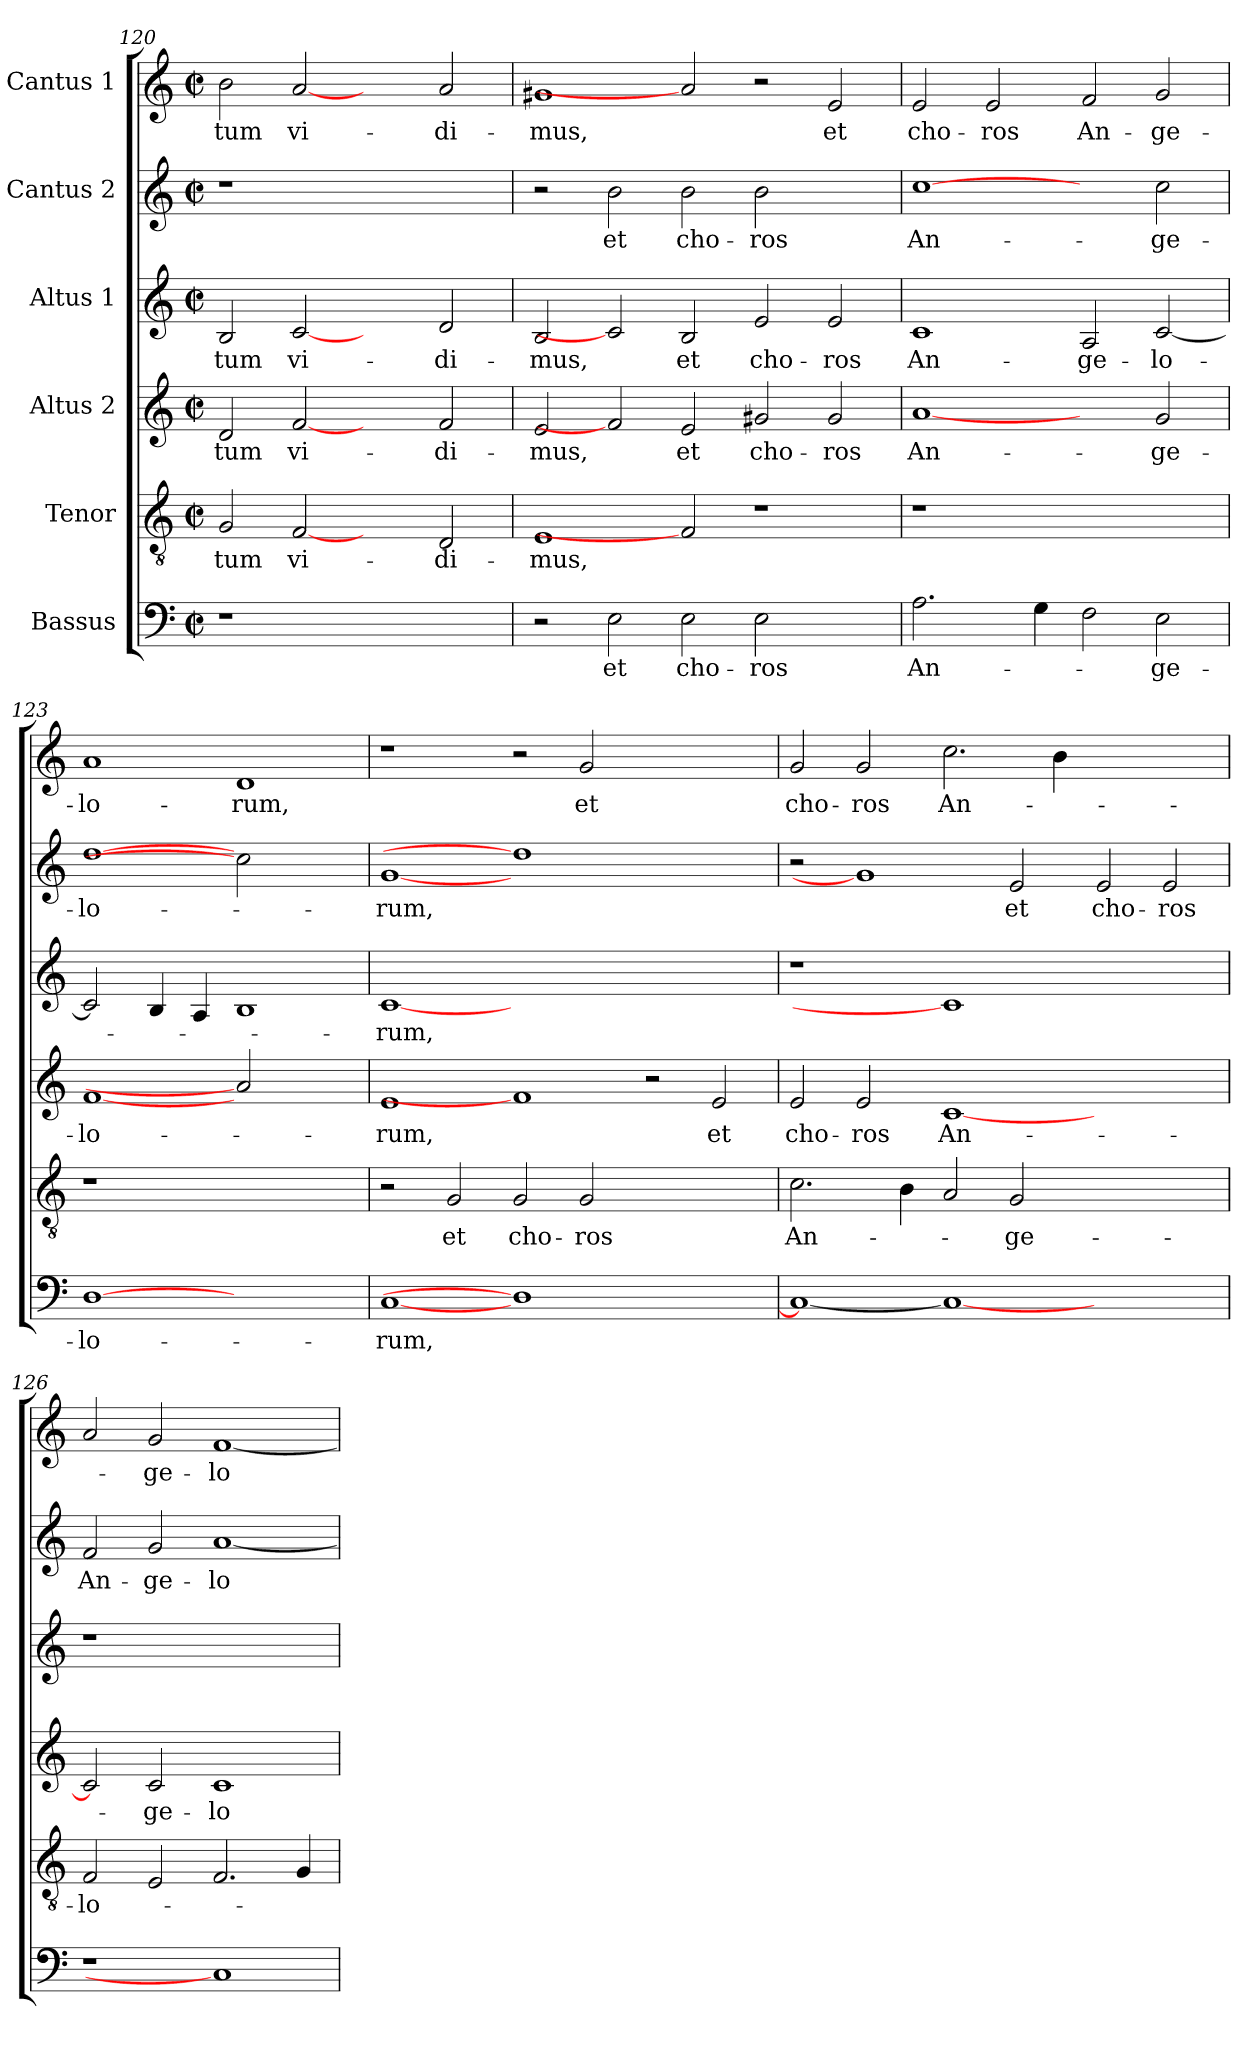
**kern	**text	**kern	**text	**kern	**text	**kern	**text	**kern	**text	**kern	**text
*part6	*part6	*part5	*part5	*part4	*part4	*part3	*part3	*part2	*part2	*part1	*part1
*staff6	*staff6	*staff5	*staff5	*staff4	*staff4	*staff3	*staff3	*staff2	*staff2	*staff1	*staff1
*I"Bassus	*	*I"Tenor	*	*I"Altus 2	*	*I"Altus 1	*	*I"Cantus 2	*	*I"Cantus 1	*
!!LO:PB:g=z
*clefF4	*	*clefGv2	*	*clefG2	*	*clefG2	*	*clefG2	*	*clefG2	*
*k[]	*	*k[]	*	*k[]	*	*k[]	*	*k[]	*	*k[]	*
*a:	*	*a:	*	*a:	*	*a:	*	*a:	*	*a:	*
*M2/2	*	*M2/2	*	*M2/2	*	*M2/2	*	*M2/2	*	*M2/2	*
*met(c|)	*	*met(c|)	*	*met(c|)	*	*met(c|)	*	*met(c|)	*	*met(c|)	*
=120	=120	=120	=120	=120	=120	=120	=120	=120	=120	=120	=120
1r	.	2G/	-tum	2d/	-tum	2B/	-tum	1r	.	2b\	-tum
.	.	[2F	vi-	[2f	vi-	[2c	vi-	.	.	[2a	vi-
1ryy	.	2ryy	.	2ryy	.	2ryy	.	1ryy	.	2ryy	.
.	.	2D/	-di-	2f/	-di-	2d/	-di-	.	.	2a/	-di-
=121	=121	=121	=121	=121	=121	=121	=121	=121	=121	=121	=121
2r	.	1E	-mus,	2e/	-mus,	2B/	-mus,	2r	.	1g#X	-mus,
2E\	et	.	.	2f]	.	2c]	.	2b\	et	.	.
2E\	cho-	2F]	.	2e/	et	2B/	et	2b\	cho-	2a]	.
2E\	-ros	1r	.	2g#X/	cho-	2e/	cho-	2b\	-ros	2r	.
2ryy	.	.	.	2g#/	-ros	2e/	-ros	2ryy	.	2e/	et
=122	=122	=122	=122	=122	=122	=122	=122	=122	=122	=122	=122
2.A\	An-	1r	.	[1a	An-	1c	An-	[1cc	An-	2e/	cho-
.	.	.	.	.	.	.	.	.	.	2e/	-ros
4G\	.	.	.	.	.	.	.	.	.	.	.
2F\	.	1ryy	.	2ryy	.	2A/	-ge-	2ryy	.	2f/	An-
2E\	-ge-	.	.	2g/	-ge-	[2c/	-lo-	2cc\	-ge-	2g/	-ge-
=123	=123	=123	=123	=123	=123	=123	=123	=123	=123	=123	=123
[1D	-lo-	1r	.	[1f	-lo-	2c/]	.	[1dd	-lo-	1a	-lo-
.	.	.	.	.	.	4B/	.	.	.	.	.
.	.	.	.	.	.	4A/	.	.	.	.	.
1ryy	.	1ryy	.	2a]	.	1B	.	2cc]	.	1d	-rum,
.	.	.	.	2ryy	.	.	.	2ryy	.	.	.
=124	=124	=124	=124	=124	=124	=124	=124	=124	=124	=124	=124
[1C	-rum,	2r	.	1e	-rum,	[1c	-rum,	[1g	-rum,	1r	.
.	.	2G/	et	.	.	.	.	.	.	.	.
1D]	.	2G/	cho-	1f]	.	0ryy	.	1dd]	.	2r	.
.	.	2G/	-ros	.	.	.	.	.	.	2g/	et
1ryy	.	1ryy	.	2r	.	.	.	1ryy	.	1ryy	.
.	.	.	.	2e/	et	.	.	.	.	.	.
=125	=125	=125	=125	=125	=125	=125	=125	=125	=125	=125	=125
1C_	.	2.c\	An-	2e/	cho-	1r	.	2r	.	2g/	cho-
.	.	.	.	2e/	-ros	.	.	1g]	.	2g/	-ros
.	.	4B\	.	.	.	.	.	.	.	.	.
1C_	.	2A/	.	[1c	An-	1c]	.	.	.	2.cc\	An-
.	.	2G/	-ge-	.	.	.	.	2e/	et	.	.
.	.	.	.	.	.	.	.	.	.	4b\	.
1ryy	.	1ryy	.	1ryy	.	1ryy	.	2e/	cho-	1ryy	.
.	.	.	.	.	.	.	.	2e/	-ros	.	.
=126	=126	=126	=126	=126	=126	=126	=126	=126	=126	=126	=126
1r	.	2F/	-lo-	2c/]	.	1r	.	2f/	An-	2a/	.
.	.	2E/	.	2c/	-ge-	.	.	2g/	-ge-	2g/	-ge-
1C]	.	2.F/	.	1c	-lo-	1ryy	.	[1a	-lo-	[1f	-lo-
.	.	4G/	.	.	.	.	.	.	.	.	.
=	=	=	=	=	=	=	=	=	=	=	=
*-	*-	*-	*-	*-	*-	*-	*-	*-	*-	*-	*-
